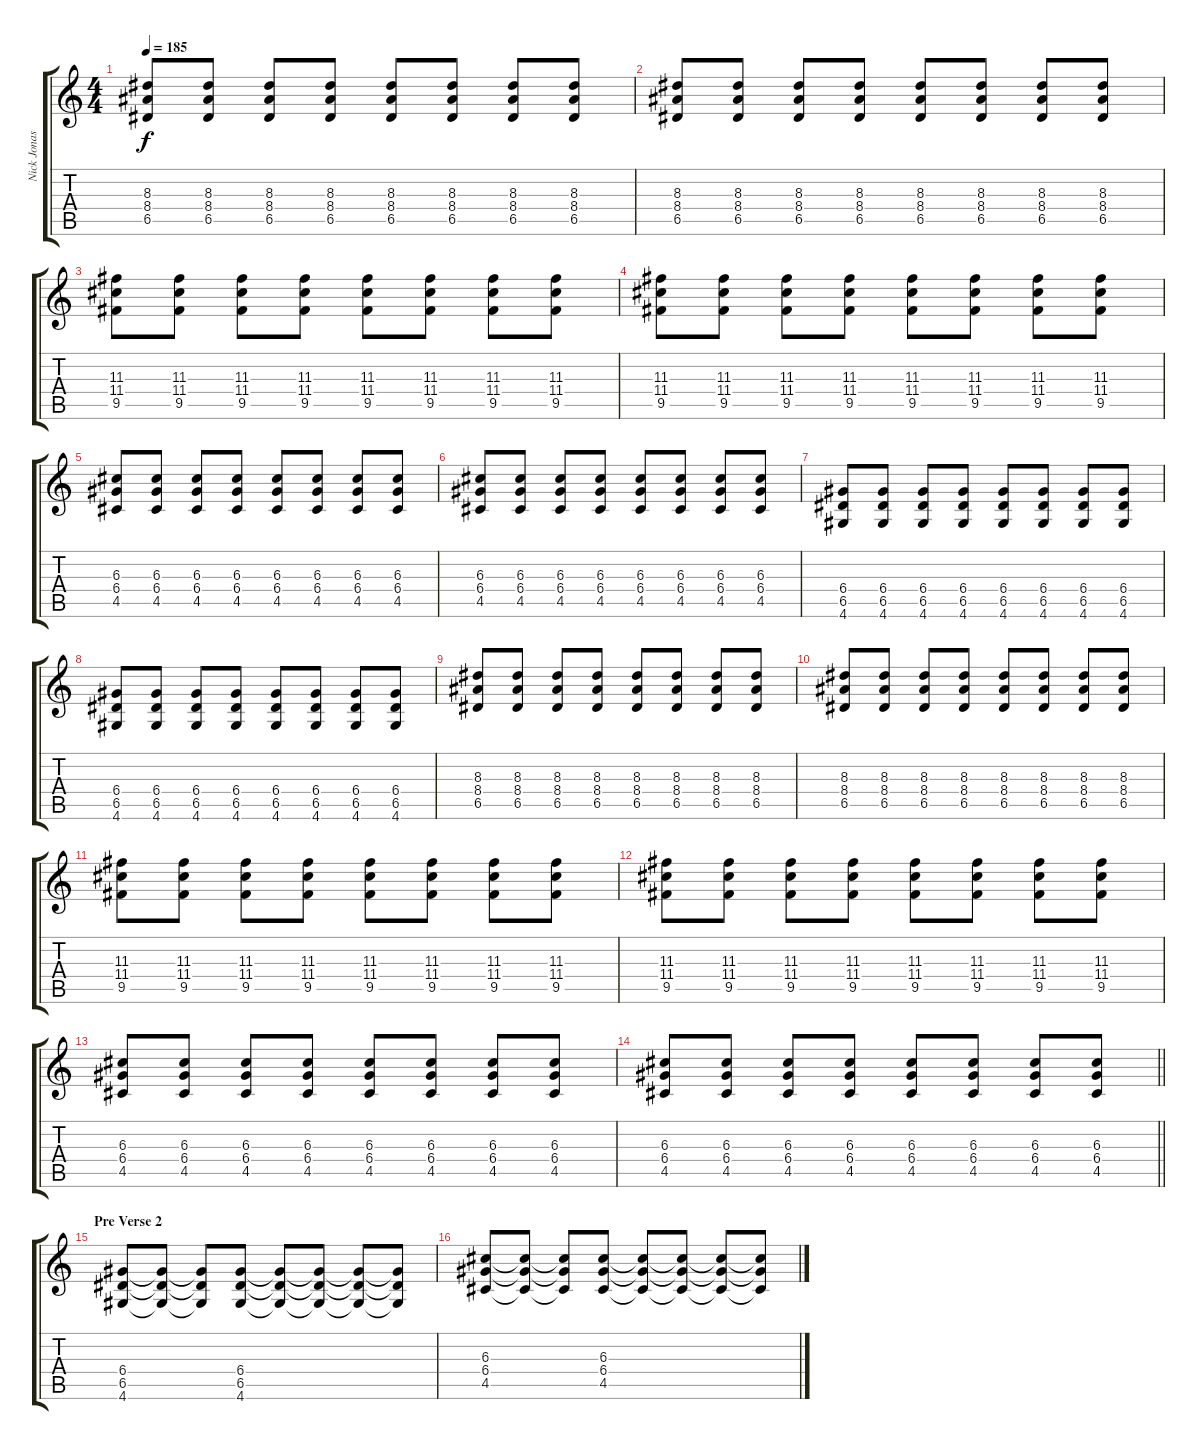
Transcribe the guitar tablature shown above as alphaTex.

\track ("Nick Jonas" "Nick Jonas") {instrument distortionguitar}
\staff {score tabs}
\tuning (E4 B3 G3 D3 A2 E2) {hide}
\ts (4 4)
\tempo 185
\clef g2
\ks c
(8.3 8.4 6.5).8{dy f} (8.3 8.4 6.5).8 (8.3 8.4 6.5).8 (8.3 8.4 6.5).8 (8.3 8.4 6.5).8 (8.3 8.4 6.5).8 (8.3 8.4 6.5).8 (8.3 8.4 6.5).8 |
(8.3 8.4 6.5).8 (8.3 8.4 6.5).8 (8.3 8.4 6.5).8 (8.3 8.4 6.5).8 (8.3 8.4 6.5).8 (8.3 8.4 6.5).8 (8.3 8.4 6.5).8 (8.3 8.4 6.5).8 |
(11.3 11.4 9.5).8 (11.3 11.4 9.5).8 (11.3 11.4 9.5).8 (11.3 11.4 9.5).8 (11.3 11.4 9.5).8 (11.3 11.4 9.5).8 (11.3 11.4 9.5).8 (11.3 11.4 9.5).8 |
(11.3 11.4 9.5).8 (11.3 11.4 9.5).8 (11.3 11.4 9.5).8 (11.3 11.4 9.5).8 (11.3 11.4 9.5).8 (11.3 11.4 9.5).8 (11.3 11.4 9.5).8 (11.3 11.4 9.5).8 |
(6.3 6.4 4.5).8 (6.3 6.4 4.5).8 (6.3 6.4 4.5).8 (6.3 6.4 4.5).8 (6.3 6.4 4.5).8 (6.3 6.4 4.5).8 (6.3 6.4 4.5).8 (6.3 6.4 4.5).8 |
(6.3 6.4 4.5).8 (6.3 6.4 4.5).8 (6.3 6.4 4.5).8 (6.3 6.4 4.5).8 (6.3 6.4 4.5).8 (6.3 6.4 4.5).8 (6.3 6.4 4.5).8 (6.3 6.4 4.5).8 |
(6.4 6.5 4.6).8 (6.4 6.5 4.6).8 (6.4 6.5 4.6).8 (6.4 6.5 4.6).8 (6.4 6.5 4.6).8 (6.4 6.5 4.6).8 (6.4 6.5 4.6).8 (6.4 6.5 4.6).8 |
(6.4 6.5 4.6).8 (6.4 6.5 4.6).8 (6.4 6.5 4.6).8 (6.4 6.5 4.6).8 (6.4 6.5 4.6).8 (6.4 6.5 4.6).8 (6.4 6.5 4.6).8 (6.4 6.5 4.6).8 |
(8.3 8.4 6.5).8 (8.3 8.4 6.5).8 (8.3 8.4 6.5).8 (8.3 8.4 6.5).8 (8.3 8.4 6.5).8 (8.3 8.4 6.5).8 (8.3 8.4 6.5).8 (8.3 8.4 6.5).8 |
(8.3 8.4 6.5).8 (8.3 8.4 6.5).8 (8.3 8.4 6.5).8 (8.3 8.4 6.5).8 (8.3 8.4 6.5).8 (8.3 8.4 6.5).8 (8.3 8.4 6.5).8 (8.3 8.4 6.5).8 |
(11.3 11.4 9.5).8 (11.3 11.4 9.5).8 (11.3 11.4 9.5).8 (11.3 11.4 9.5).8 (11.3 11.4 9.5).8 (11.3 11.4 9.5).8 (11.3 11.4 9.5).8 (11.3 11.4 9.5).8 |
(11.3 11.4 9.5).8 (11.3 11.4 9.5).8 (11.3 11.4 9.5).8 (11.3 11.4 9.5).8 (11.3 11.4 9.5).8 (11.3 11.4 9.5).8 (11.3 11.4 9.5).8 (11.3 11.4 9.5).8 |
(6.3 6.4 4.5).8 (6.3 6.4 4.5).8 (6.3 6.4 4.5).8 (6.3 6.4 4.5).8 (6.3 6.4 4.5).8 (6.3 6.4 4.5).8 (6.3 6.4 4.5).8 (6.3 6.4 4.5).8 |
\barLineRight lightlight
(6.3 6.4 4.5).8 (6.3 6.4 4.5).8 (6.3 6.4 4.5).8 (6.3 6.4 4.5).8 (6.3 6.4 4.5).8 (6.3 6.4 4.5).8 (6.3 6.4 4.5).8 (6.3 6.4 4.5).8 |
\section ("" "Pre Verse 2")
(6.4 6.5 4.6).8 (6.4{t} 6.5{t} 4.6{t}).8 (6.4{t} 6.5{t} 4.6{t}).8 (6.4 6.5 4.6).8 (6.4{t} 6.5{t} 4.6{t}).8 (6.4{t} 6.5{t} 4.6{t}).8 (6.4{t} 6.5{t} 4.6{t}).8 (6.4{t} 6.5{t} 4.6{t}).8 |
(6.3 6.4 4.5).8 (6.3{t} 6.4{t} 4.5{t}).8 (6.3{t} 6.4{t} 4.5{t}).8 (6.3 6.4 4.5).8 (6.3{t} 6.4{t} 4.5{t}).8 (6.3{t} 6.4{t} 4.5{t}).8 (6.3{t} 6.4{t} 4.5{t}).8 (6.3{t} 6.4{t} 4.5{t}).8
